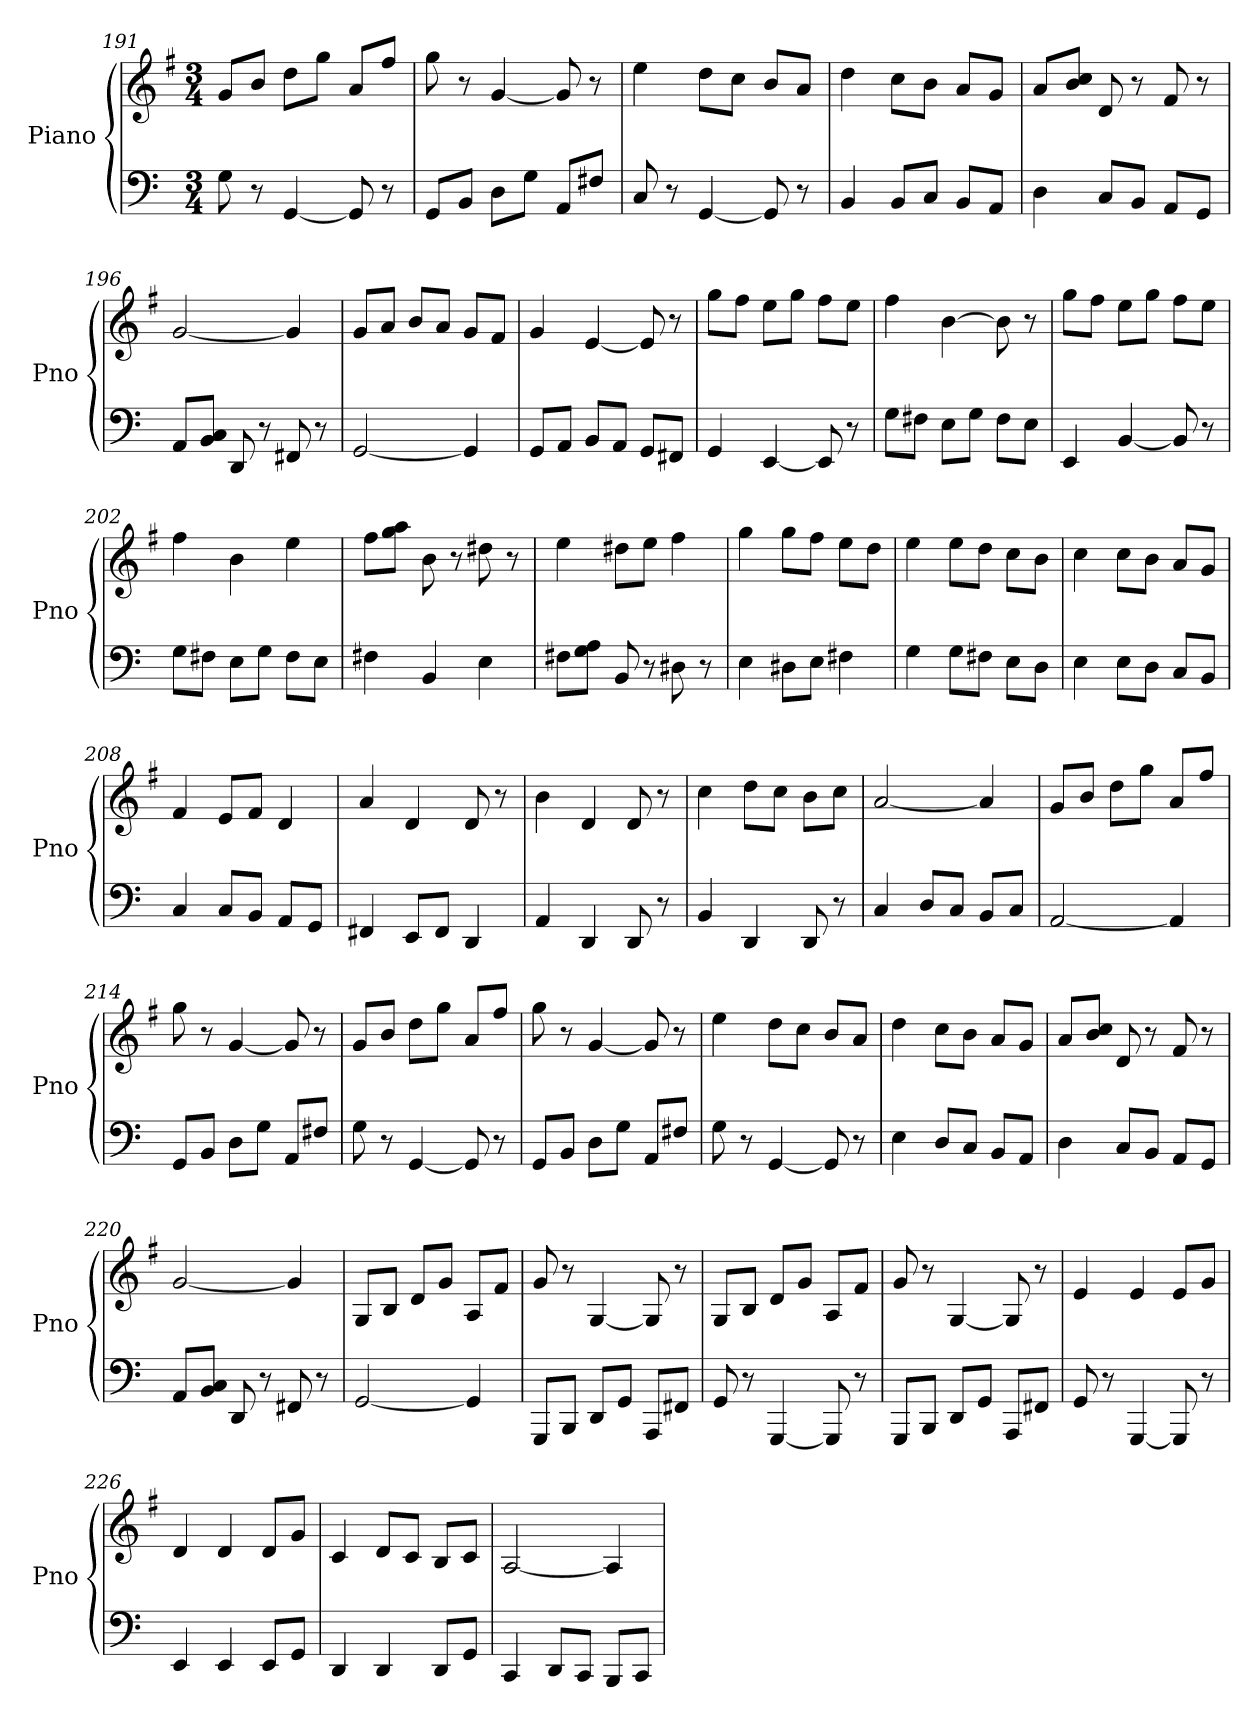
**kern	**kern
*part2	*part1
*staff2	*staff1
*I"Piano	*I"Piano
*I'Pno	*I'Pno
*clefF4	*clefG2
*k[]	*k[f#]
*C:	*G:
*M3/4	*M3/4
=191	=191
8G\	8g/L
8r	8b/J
[4GG/	8dd\L
.	8gg\J
8GG/]	8a/L
8r	8ff#/J
!!LO:LB:g=z
=192	=192
8GG/L	8gg\
8BB/J	8r
8D\L	[4g/
8G\J	.
8AA/L	8g/]
8F#X/J	8r
=193	=193
8C/	4ee\
8r	.
[4GG/	8dd\L
.	8cc\J
8GG/]	8b/L
8r	8a/J
=194	=194
4BB/	4dd\
8BB/L	8cc\L
8C/J	8b\J
8BB/L	8a/L
8AA/J	8g/J
=195	=195
4D\	8a/L
.	8b/ 8cc/J
8C/L	8d/
8BB/J	8r
8AA/L	8f#/
8GG/J	8r
=196	=196
8AA/L	[2g/
8BB/ 8C/J	.
8DD/	.
8r	.
8FF#X/	4g/]
8r	.
=197	=197
[2GG/	8g/L
.	8a/J
.	8b/L
.	8a/J
4GG/]	8g/L
.	8f#/J
!!LO:LB:g=z
=198	=198
8GG/L	4g/
8AA/J	.
8BB/L	[4e/
8AA/J	.
8GG/L	8e/]
8FF#X/J	8r
=199	=199
4GG/	8gg\L
.	8ff#\J
[4EE/	8ee\L
.	8gg\J
8EE/]	8ff#\L
8r	8ee\J
=200	=200
8G\L	4ff#\
8F#X\J	.
8E\L	[4b\
8G\J	.
8F#\L	8b\]
8E\J	8r
=201	=201
4EE/	8gg\L
.	8ff#\J
[4BB/	8ee\L
.	8gg\J
8BB/]	8ff#\L
8r	8ee\J
=202	=202
8G\L	4ff#\
8F#X\J	.
8E\L	4b\
8G\J	.
8F#\L	4ee\
8E\J	.
=203	=203
4F#X\	8ff#\L
.	8gg\ 8aa\J
4BB/	8b\
.	8r
4E\	8dd#X\
.	8r
!!LO:PB:g=z
=204	=204
8F#X\L	4ee\
8G\ 8A\J	.
8BB/	8dd#X\L
8r	8ee\J
8D#X\	4ff#\
8r	.
=205	=205
4E\	4gg\
8D#X\L	8gg\L
8E\J	8ff#\J
4F#X\	8ee\L
.	8dd\J
=206	=206
4G\	4ee\
8G\L	8ee\L
8F#X\J	8dd\J
8E\L	8cc\L
8D\J	8b\J
=207	=207
4E\	4cc\
8E\L	8cc\L
8D\J	8b\J
8C/L	8a/L
8BB/J	8g/J
=208	=208
4C/	4f#/
8C/L	8e/L
8BB/J	8f#/J
8AA/L	4d/
8GG/J	.
=209	=209
4FF#X/	4a/
8EE/L	4d/
8FF#/J	.
4DD/	8d/
.	8r
!!LO:PB:g=z
=210	=210
4AA/	4b\
4DD/	4d/
8DD/	8d/
8r	8r
!!LO:PB:g=z
=211	=211
4BB/	4cc\
4DD/	8dd\L
.	8cc\J
8DD/	8b\L
8r	8cc\J
=212	=212
4C/	[2a/
8D/L	.
8C/J	.
8BB/L	4a/]
8C/J	.
=213	=213
[2AA/	8g/L
.	8b/J
.	8dd\L
.	8gg\J
4AA/]	8a/L
.	8ff#/J
=214	=214
8GG/L	8gg\
8BB/J	8r
8D\L	[4g/
8G\J	.
8AA/L	8g/]
8F#X/J	8r
=215	=215
8G\	8g/L
8r	8b/J
[4GG/	8dd\L
.	8gg\J
8GG/]	8a/L
8r	8ff#/J
=216	=216
8GG/L	8gg\
8BB/J	8r
8D\L	[4g/
8G\J	.
8AA/L	8g/]
8F#X/J	8r
!!LO:LB:g=z
=217	=217
8G\	4ee\
8r	.
[4GG/	8dd\L
.	8cc\J
8GG/]	8b/L
8r	8a/J
=218	=218
4E\	4dd\
8D/L	8cc\L
8C/J	8b\J
8BB/L	8a/L
8AA/J	8g/J
=219	=219
4D\	8a/L
.	8b/ 8cc/J
8C/L	8d/
8BB/J	8r
8AA/L	8f#/
8GG/J	8r
=220	=220
8AA/L	[2g/
8BB/ 8C/J	.
8DD/	.
8r	.
8FF#X/	4g/]
8r	.
=221	=221
[2GG/	8G/L
.	8B/J
.	8d/L
.	8g/J
4GG/]	8A/L
.	8f#/J
=222	=222
8GGG/L	8g/
8BBB/J	8r
8DD/L	[4G/
8GG/J	.
8AAA/L	8G/]
8FF#X/J	8r
!!LO:LB:g=z
=223	=223
8GG/	8G/L
8r	8B/J
[4GGG/	8d/L
.	8g/J
8GGG/]	8A/L
8r	8f#/J
=224	=224
8GGG/L	8g/
8BBB/J	8r
8DD/L	[4G/
8GG/J	.
8AAA/L	8G/]
8FF#X/J	8r
=225	=225
8GG/	4e/
8r	.
[4GGG/	4e/
8GGG/]	8e/L
8r	8g/J
=226	=226
4EE/	4d/
4EE/	4d/
8EE/L	8d/L
8GG/J	8g/J
=227	=227
4DD/	4c/
4DD/	8d/L
.	8c/J
8DD/L	8B/L
8GG/J	8c/J
=228	=228
4CC/	[2A/
8DD/L	.
8CC/J	.
8BBB/L	4A/]
8CC/J	.
=	=
*-	*-
